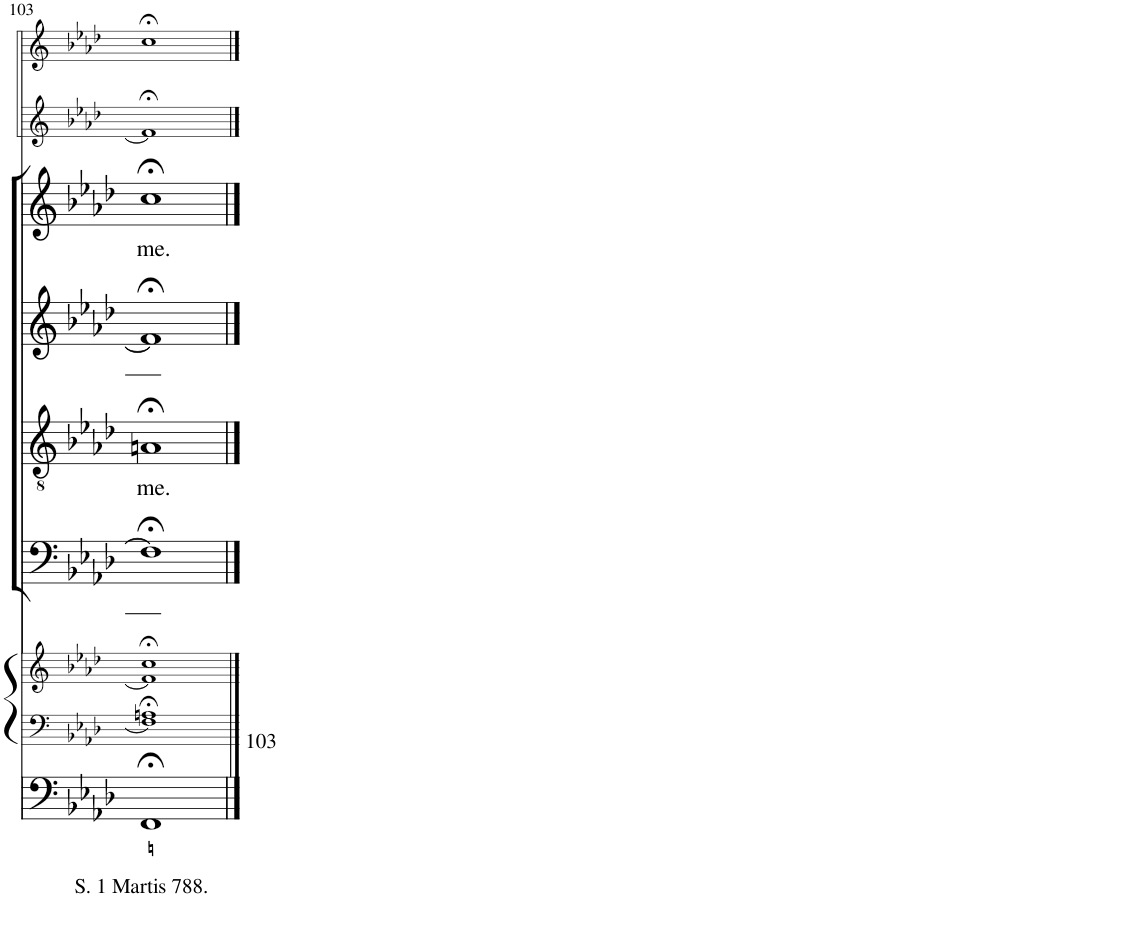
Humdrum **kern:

**kern	**kern	**kern	**kern	**kern	**text	**kern	**kern	**text	**kern	**kern
*part7	*part7	*part7	*part6	*part5	*part5	*part4	*part3	*part3	*part2	*part1
*staff9	*staff8	*staff7	*staff6	*staff5	*staff5	*staff4	*staff3	*staff3	*staff2	*staff1
*I"Organ	*	*	*I"Voice	*I"Tenor	*	*I"Alto	*I"Soprano	*	*I"Violin 2	*I"Violin 1  non obbl.
*	*	*	*	*	*	*	*	*	*I'Vln	*I'Vln
!!LO:PB:g=z
*clefF4	*clefF4	*clefG2	*clefF4	*clefGv2	*	*clefG2	*clefG2	*	*clefG2	*clefG2
*k[b-e-a-d-]	*k[b-e-a-d-]	*k[b-e-a-d-]	*k[b-e-a-d-]	*k[b-e-a-d-]	*	*k[b-e-a-d-]	*k[b-e-a-d-]	*	*k[b-e-a-d-]	*k[b-e-a-d-]
*M2/2	*M2/2	*M2/2	*M2/2	*M2/2	*	*M2/2	*M2/2	*	*M2/2	*M2/2
*met(c|)	*met(c|)	*met(c|)	*met(c|)	*met(c|)	*	*met(c|)	*met(c|)	*	*met(c|)	*met(c|)
=103	=103	=103	=103	=103	=103	=103	=103	=103	=103	=103
*	*^	*^	*	*	*	*	*	*	*	*
!LO:TX:b:t=S. 1 Martis 788.	!	!	!	!	!	!	!	!	!	!	!	!
!LO:TX:a:t=103	!	!	!	!	!	!	!	!	!	!	!	!
!	!	!	!	!	!	!	!LO:LY:b	!	!	!LO:LY:b	!	!
1FF;<	1An;<	1F]	1cc;<	1f]	1F;<]	1An;<	me.	1f;<]	1cc;<	me.	1f;<]	1cc;<
*	*v	*v	*	*	*	*	*	*	*	*	*	*
*	*	*v	*v	*	*	*	*	*	*	*	*
==	==	==	==	==	==	==	==	==	==	==
*-	*-	*-	*-	*-	*-	*-	*-	*-	*-	*-
